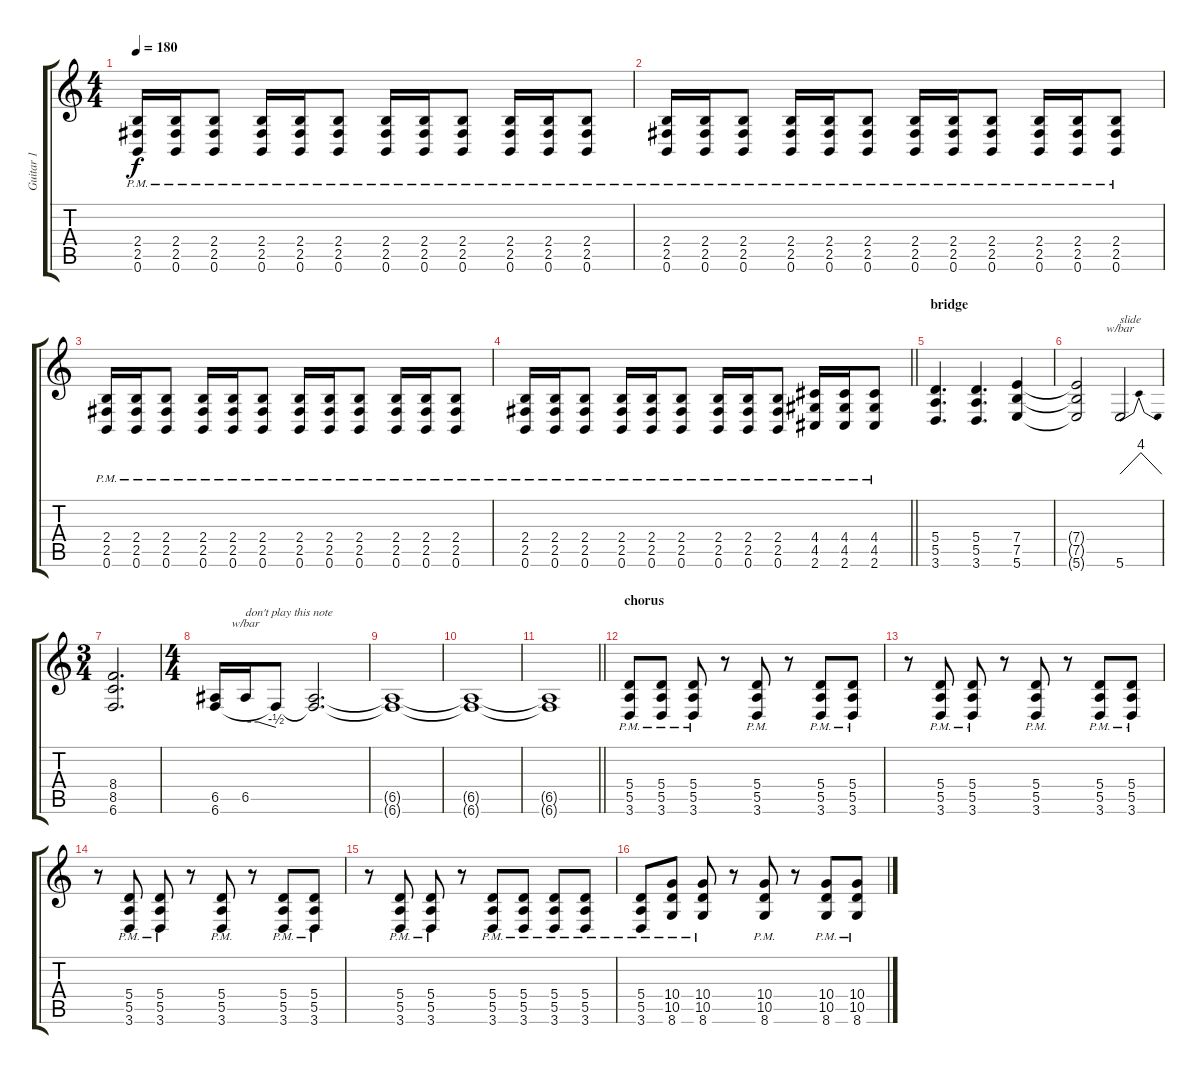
\track ("Guitar 1" "Guitar 1") {instrument distortionguitar}
\staff {score tabs}
\tuning (B3 Gb3 D3 A2 E2 B1) {hide}
\ts (4 4)
\tempo 180
\clef g2
\ks c
(2.4{pm} 2.5{pm} 0.6{pm}).16{dy f} (2.4{pm} 2.5{pm} 0.6{pm}).16 (2.4{pm} 2.5{pm} 0.6{pm}).8 (2.4{pm} 2.5{pm} 0.6{pm}).16 (2.4{pm} 2.5{pm} 0.6{pm}).16 (2.4{pm} 2.5{pm} 0.6{pm}).8 (2.4{pm} 2.5{pm} 0.6{pm}).16 (2.4{pm} 2.5{pm} 0.6{pm}).16 (2.4{pm} 2.5{pm} 0.6{pm}).8 (2.4{pm} 2.5{pm} 0.6{pm}).16 (2.4{pm} 2.5{pm} 0.6{pm}).16 (2.4{pm} 2.5{pm} 0.6{pm}).8 |
(2.4{pm} 2.5{pm} 0.6{pm}).16 (2.4{pm} 2.5{pm} 0.6{pm}).16 (2.4{pm} 2.5{pm} 0.6{pm}).8 (2.4{pm} 2.5{pm} 0.6{pm}).16 (2.4{pm} 2.5{pm} 0.6{pm}).16 (2.4{pm} 2.5{pm} 0.6{pm}).8 (2.4{pm} 2.5{pm} 0.6{pm}).16 (2.4{pm} 2.5{pm} 0.6{pm}).16 (2.4{pm} 2.5{pm} 0.6{pm}).8 (2.4{pm} 2.5{pm} 0.6{pm}).16 (2.4{pm} 2.5{pm} 0.6{pm}).16 (2.4{pm} 2.5{pm} 0.6{pm}).8 |
(2.4{pm} 2.5{pm} 0.6{pm}).16 (2.4{pm} 2.5{pm} 0.6{pm}).16 (2.4{pm} 2.5{pm} 0.6{pm}).8 (2.4{pm} 2.5{pm} 0.6{pm}).16 (2.4{pm} 2.5{pm} 0.6{pm}).16 (2.4{pm} 2.5{pm} 0.6{pm}).8 (2.4{pm} 2.5{pm} 0.6{pm}).16 (2.4{pm} 2.5{pm} 0.6{pm}).16 (2.4{pm} 2.5{pm} 0.6{pm}).8 (2.4{pm} 2.5{pm} 0.6{pm}).16 (2.4{pm} 2.5{pm} 0.6{pm}).16 (2.4{pm} 2.5{pm} 0.6{pm}).8 |
\barLineRight lightlight
(2.4{pm} 2.5{pm} 0.6{pm}).16 (2.4{pm} 2.5{pm} 0.6{pm}).16 (2.4{pm} 2.5{pm} 0.6{pm}).8 (2.4{pm} 2.5{pm} 0.6{pm}).16 (2.4{pm} 2.5{pm} 0.6{pm}).16 (2.4{pm} 2.5{pm} 0.6{pm}).8 (2.4{pm} 2.5{pm} 0.6{pm}).16 (2.4{pm} 2.5{pm} 0.6{pm}).16 (2.4{pm} 2.5{pm} 0.6{pm}).8 (4.4{pm} 4.5{pm} 2.6{pm}).16 (4.4{pm} 4.5{pm} 2.6{pm}).16 (4.4{pm} 4.5{pm} 2.6{pm}).8 |
\section ("" "bridge")
(5.4 5.5 3.6).4{d} (5.4 5.5 3.6).4{d} (7.4 7.5 5.6).4 |
(7.4{t} 7.5{t} 5.6{t}).2 5.6.2{tbe (dip default 0 0 15 16 60 0) txt "slide"} |
\ts (3 4)
(8.4 8.5 6.6).2{d} |
\ts (4 4)
(6.5 6.6).16 6.5.16{tbe (custom default 0 0 25 0 60 -2) txt "don't play this note"} 6.6{t}.8 (6.5{t} 6.6{t}).2{d} |
(6.5{t} 6.6{t}).1 |
(6.5{t} 6.6{t}).1 |
\barLineRight lightlight
(6.5{t} 6.6{t}).1 |
\section ("" "chorus")
(5.4{pm} 5.5{pm} 3.6{pm}).8{volume 16} (5.4{pm} 5.5{pm} 3.6{pm}).8 (5.4{pm} 5.5{pm} 3.6{pm}).8 r.8 (5.4{pm} 5.5{pm} 3.6{pm}).8 r.8 (5.4{pm} 5.5{pm} 3.6{pm}).8 (5.4{pm} 5.5{pm} 3.6{pm}).8 |
r.8 (5.4{pm} 5.5{pm} 3.6{pm}).8 (5.4{pm} 5.5{pm} 3.6{pm}).8 r.8 (5.4{pm} 5.5{pm} 3.6{pm}).8 r.8 (5.4{pm} 5.5{pm} 3.6{pm}).8 (5.4{pm} 5.5{pm} 3.6{pm}).8 |
r.8 (5.4{pm} 5.5{pm} 3.6{pm}).8 (5.4{pm} 5.5{pm} 3.6{pm}).8 r.8 (5.4{pm} 5.5{pm} 3.6{pm}).8 r.8 (5.4{pm} 5.5{pm} 3.6{pm}).8 (5.4{pm} 5.5{pm} 3.6{pm}).8 |
r.8 (5.4{pm} 5.5{pm} 3.6{pm}).8 (5.4{pm} 5.5{pm} 3.6{pm}).8 r.8 (5.4{pm} 5.5{pm} 3.6{pm}).8 (5.4{pm} 5.5{pm} 3.6{pm}).8 (5.4{pm} 5.5{pm} 3.6{pm}).8 (5.4{pm} 5.5{pm} 3.6{pm}).8 |
(5.4{pm} 5.5{pm} 3.6{pm}).8 (10.4{pm} 10.5{pm} 8.6{pm}).8 (10.4{pm} 10.5{pm} 8.6{pm}).8 r.8 (10.4{pm} 10.5{pm} 8.6{pm}).8 r.8 (10.4{pm} 10.5{pm} 8.6{pm}).8 (10.4{pm} 10.5{pm} 8.6{pm}).8
